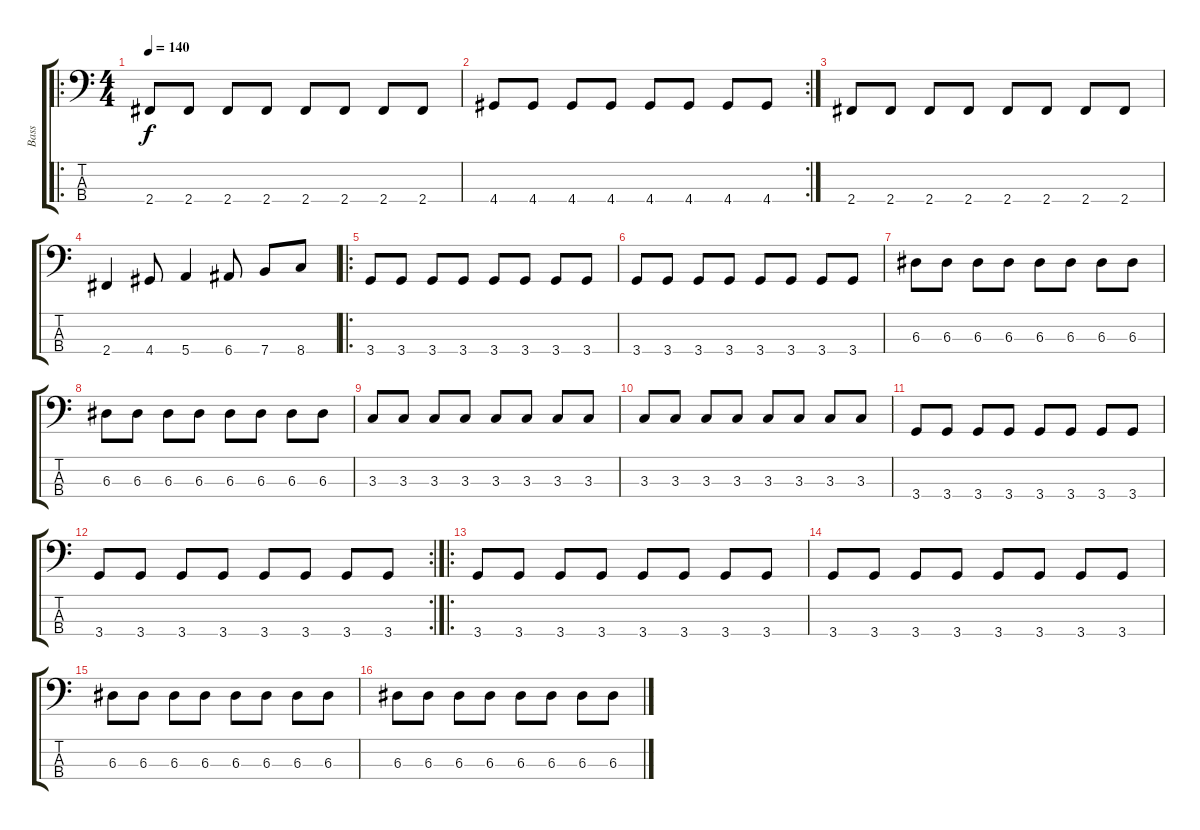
\track ("Bass" "Bass") {instrument electricbasspick}
\staff {score tabs}
\tuning (G2 D2 A1 E1) {hide}
\ro
\ts (4 4)
\tempo 140
\clef f4
\ks c
2.4.8{dy f} 2.4.8 2.4.8 2.4.8 2.4.8 2.4.8 2.4.8 2.4.8 |
\rc 2
4.4.8 4.4.8 4.4.8 4.4.8 4.4.8 4.4.8 4.4.8 4.4.8 |
2.4.8 2.4.8 2.4.8 2.4.8 2.4.8 2.4.8 2.4.8 2.4.8 |
2.4.4 4.4.8 5.4.4 6.4.8 7.4.8 8.4.8 |
\ro
3.4.8 3.4.8 3.4.8 3.4.8 3.4.8 3.4.8 3.4.8 3.4.8 |
3.4.8 3.4.8 3.4.8 3.4.8 3.4.8 3.4.8 3.4.8 3.4.8 |
6.3.8 6.3.8 6.3.8 6.3.8 6.3.8 6.3.8 6.3.8 6.3.8 |
6.3.8 6.3.8 6.3.8 6.3.8 6.3.8 6.3.8 6.3.8 6.3.8 |
3.3.8 3.3.8 3.3.8 3.3.8 3.3.8 3.3.8 3.3.8 3.3.8 |
3.3.8 3.3.8 3.3.8 3.3.8 3.3.8 3.3.8 3.3.8 3.3.8 |
3.4.8 3.4.8 3.4.8 3.4.8 3.4.8 3.4.8 3.4.8 3.4.8 |
\rc 2
3.4.8 3.4.8 3.4.8 3.4.8 3.4.8 3.4.8 3.4.8 3.4.8 |
\ro
3.4.8 3.4.8 3.4.8 3.4.8 3.4.8 3.4.8 3.4.8 3.4.8 |
3.4.8 3.4.8 3.4.8 3.4.8 3.4.8 3.4.8 3.4.8 3.4.8 |
6.3.8 6.3.8 6.3.8 6.3.8 6.3.8 6.3.8 6.3.8 6.3.8 |
6.3.8 6.3.8 6.3.8 6.3.8 6.3.8 6.3.8 6.3.8 6.3.8
